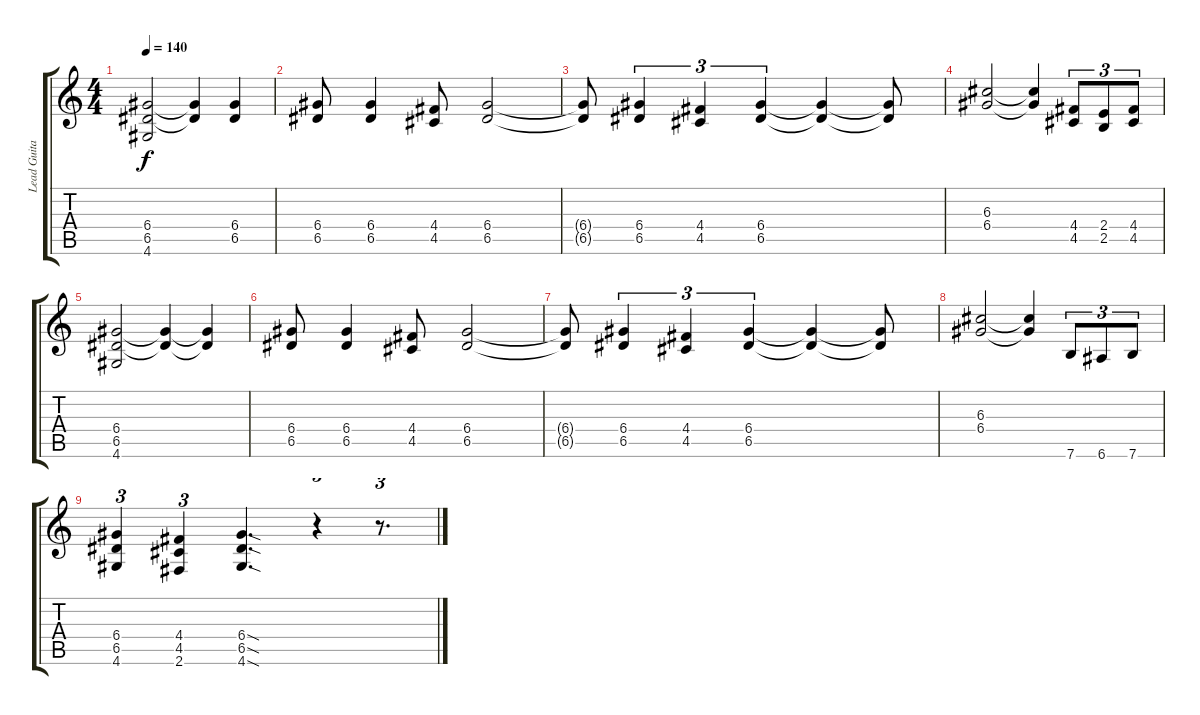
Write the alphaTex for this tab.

\track ("Lead Guitar" "Lead Guita") {instrument overdrivenguitar}
\staff {score tabs}
\tuning (E4 B3 G3 D3 A2 E2) {hide}
\ts (4 4)
\tempo 140
\clef g2
\ks c
(6.4 6.5 4.6).2{dy f} (6.4{t} 6.5{t}).4 (6.4 6.5).4 |
(6.4 6.5).8 (6.4 6.5).4 (4.4 4.5).8 (6.4 6.5).2 |
(6.4{t} 6.5{t}).8 (6.4 6.5).4{tu (3 2)} (4.4 4.5).4{tu (3 2)} (6.4 6.5).4{tu (3 2)} (6.4{t} 6.5{t}).4 (6.4{t} 6.5{t}).8 |
(6.3 6.4).2 (6.3{t} 6.4{t}).4 (4.4 4.5).8{tu (3 2)} (2.4 2.5).8{tu (3 2)} (4.4 4.5).8{tu (3 2)} |
(6.4 6.5 4.6).2 (6.4{t} 6.5{t}).4 (6.4{t} 6.5{t}).4 |
(6.4 6.5).8 (6.4 6.5).4 (4.4 4.5).8 (6.4 6.5).2 |
(6.4{t} 6.5{t}).8 (6.4 6.5).4{tu (3 2)} (4.4 4.5).4{tu (3 2)} (6.4 6.5).4{tu (3 2)} (6.4{t} 6.5{t}).4 (6.4{t} 6.5{t}).8 |
(6.3 6.4).2 (6.3{t} 6.4{t}).4 7.6.8{tu (3 2)} 6.6.8{tu (3 2)} 7.6.8{tu (3 2)} |
(6.4 6.5 4.6).4{tu (3 2)} (4.4 4.5 2.6).4{tu (3 2)} (6.4{sod} 6.5{sod} 4.6{sod}).4{d} r.4{tu (3 2)} r.8{d tu (3 2)}
